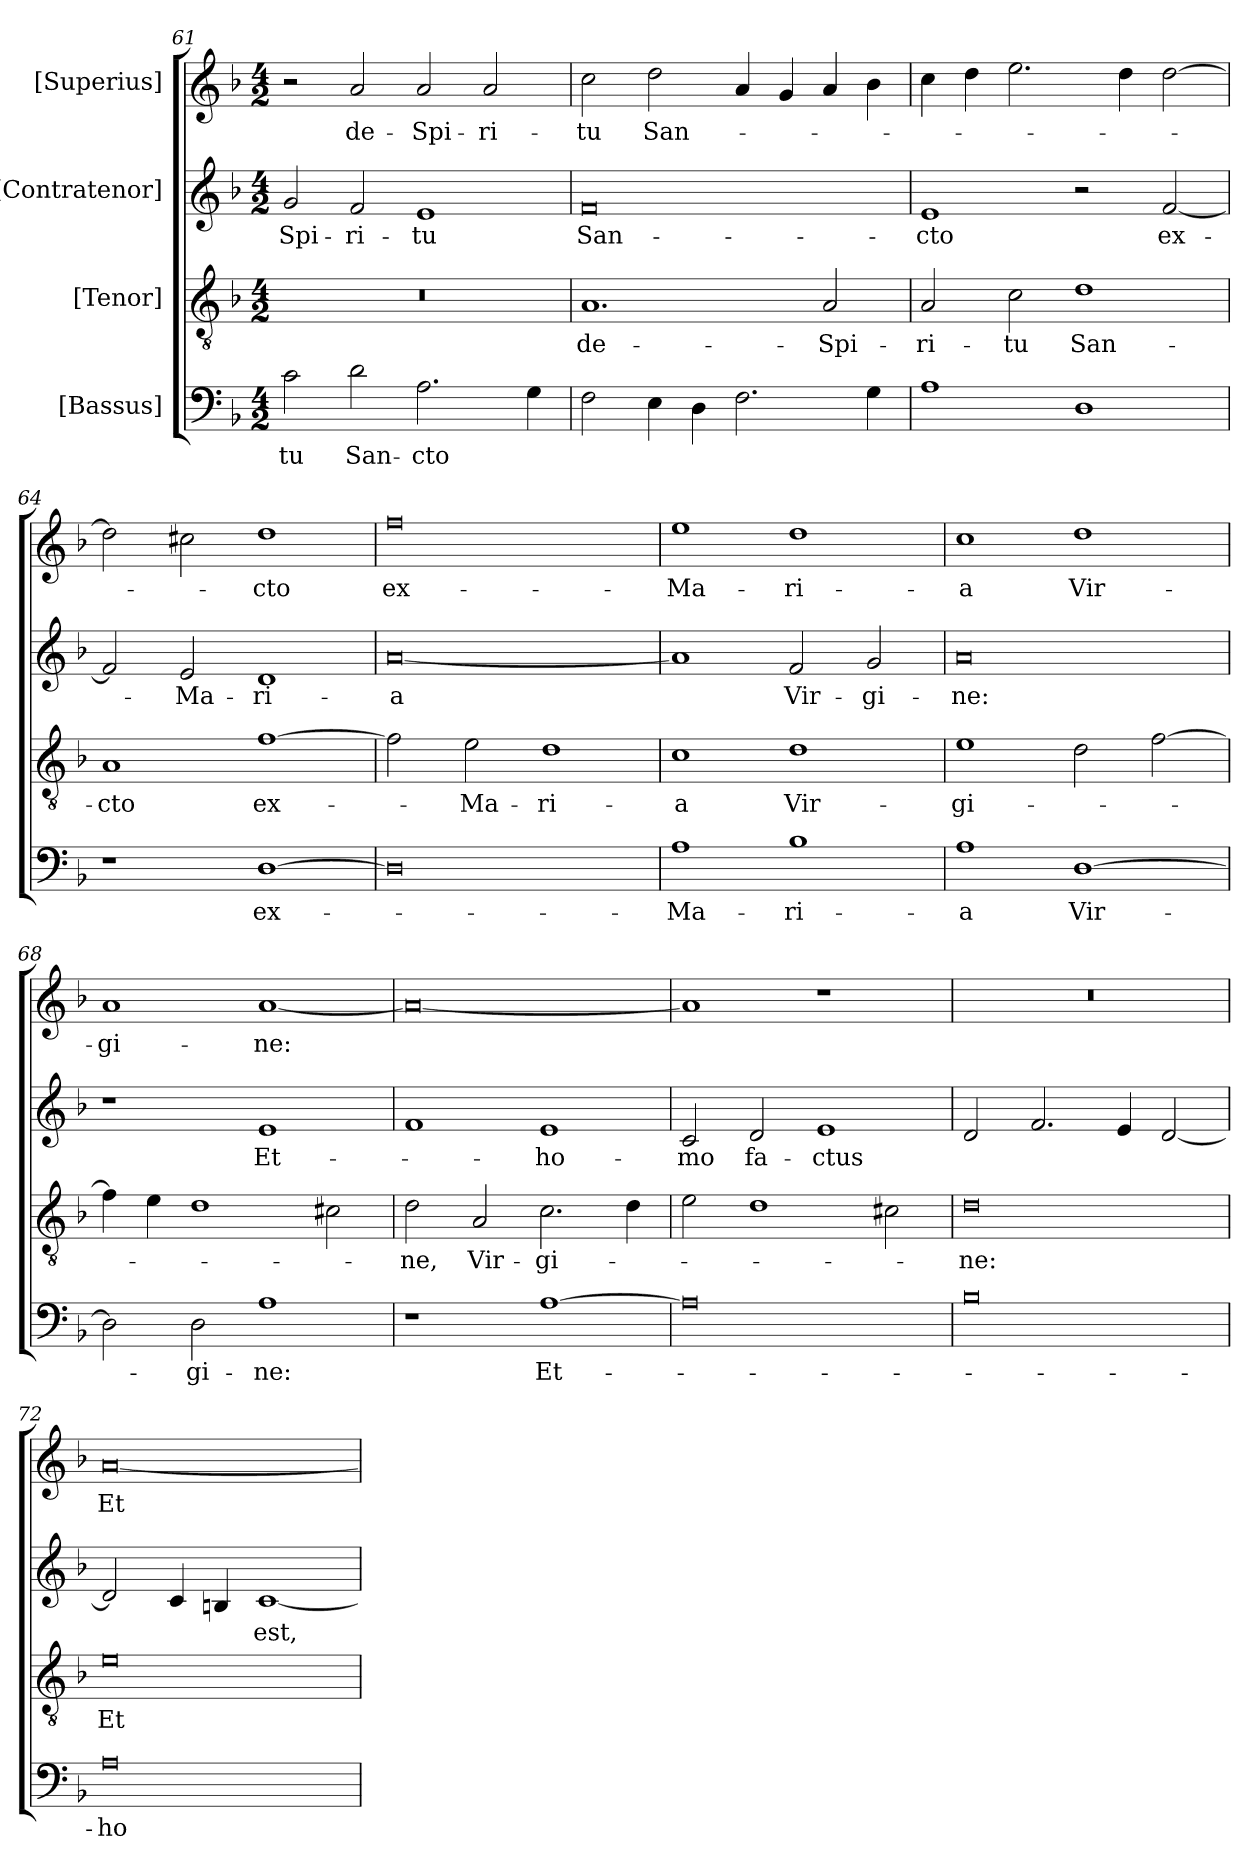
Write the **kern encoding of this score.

**kern	**text	**kern	**text	**kern	**text	**kern	**text
*part4	*part4	*part3	*part3	*part2	*part2	*part1	*part1
*staff4	*staff4	*staff3	*staff3	*staff2	*staff2	*staff1	*staff1
*I"[Bassus]	*	*I"[Tenor]	*	*I"[Contratenor]	*	*I"[Superius]	*
*clefF4	*	*clefGv2	*	*clefG2	*	*clefG2	*
*k[b-]	*	*k[b-]	*	*k[b-]	*	*k[b-]	*
*M4/2	*	*M4/2	*	*M4/2	*	*M4/2	*
=61	=61	=61	=61	=61	=61	=61	=61
2c\	-tu	0r	.	2g/	Spi-	2r	.
2d\	San-	.	.	2f/	-ri-	2a/	de-
2.A\	-cto	.	.	1e/	-tu	2a/	Spi-
.	.	.	.	.	.	2a/	-ri-
4G\	.	.	.	.	.	.	.
=62	=62	=62	=62	=62	=62	=62	=62
2F\	.	1.A/	de-	0f/	San-	2cc\	-tu
4E\	.	.	.	.	.	2dd\	San-
4D\	.	.	.	.	.	.	.
2.F\	.	.	.	.	.	4a/	.
.	.	.	.	.	.	4g/	.
.	.	2A/	Spi-	.	.	4a/	.
4G\	.	.	.	.	.	4b-\	.
=63	=63	=63	=63	=63	=63	=63	=63
1A\	.	2A/	-ri-	1e/	-cto	4cc\	.
.	.	.	.	.	.	4dd\	.
.	.	2c\	-tu	.	.	2.ee\	.
1D\	.	1d\	San-	2r	.	.	.
.	.	.	.	.	.	4dd\	.
.	.	.	.	[2f/	ex-	[2dd\	.
=64	=64	=64	=64	=64	=64	=64	=64
1r	.	1A/	-cto	2f/]	.	2dd\]	.
.	.	.	.	2e/	Ma-	2cc#X\	.
[1D\	ex-	[1f\	ex-	1d/	-ri-	1dd\	-cto
=65	=65	=65	=65	=65	=65	=65	=65
0D\]	.	2f\]	.	[0a/	-a	0ff\	ex-
.	.	2e\	Ma-	.	.	.	.
.	.	1d\	-ri-	.	.	.	.
=66	=66	=66	=66	=66	=66	=66	=66
1A\	Ma-	1c\	-a	1a/]	.	1ee\	Ma-
1B-\	-ri-	1d\	Vir-	2f/	Vir-	1dd\	-ri-
.	.	.	.	2g/	-gi-	.	.
=67	=67	=67	=67	=67	=67	=67	=67
1A\	-a	1e\	-gi-	0a/	-ne:	1cc\	-a
[1D\	Vir-	2d\	.	.	.	1dd\	Vir-
.	.	[2f\	.	.	.	.	.
=68	=68	=68	=68	=68	=68	=68	=68
2D\]	.	4f\]	.	1r	.	1a/	-gi-
.	.	4e\	.	.	.	.	.
2D\	-gi-	1d\	.	.	.	.	.
1A\	-ne:	.	.	1e/	Et-	[1a/	-ne:
.	.	2c#X\	.	.	.	.	.
=69	=69	=69	=69	=69	=69	=69	=69
1r	.	2d\	-ne,	1f/	.	0a/_	.
.	.	2A/	Vir-	.	.	.	.
[1A\	Et-	2.c\	-gi-	1e/	ho-	.	.
.	.	4d\	.	.	.	.	.
=70	=70	=70	=70	=70	=70	=70	=70
0A\]	.	2e\	.	2c/	-mo	1a/]	.
.	.	1d\	.	2d/	fa-	.	.
.	.	.	.	1e/	-ctus	1r	.
.	.	2c#X\	.	.	.	.	.
=71	=71	=71	=71	=71	=71	=71	=71
0B-\	.	0d\	-ne:	2d/	.	0r	.
.	.	.	.	2.f/	.	.	.
.	.	.	.	4e/	.	.	.
.	.	.	.	[2d/	.	.	.
=72	=72	=72	=72	=72	=72	=72	=72
0A\	ho-	0e\	Et-	2d/]	.	[0a/	Et-
.	.	.	.	4c/	.	.	.
.	.	.	.	4Bn/	.	.	.
.	.	.	.	[1c/	est,-	.	.
=	=	=	=	=	=	=	=
*-	*-	*-	*-	*-	*-	*-	*-
